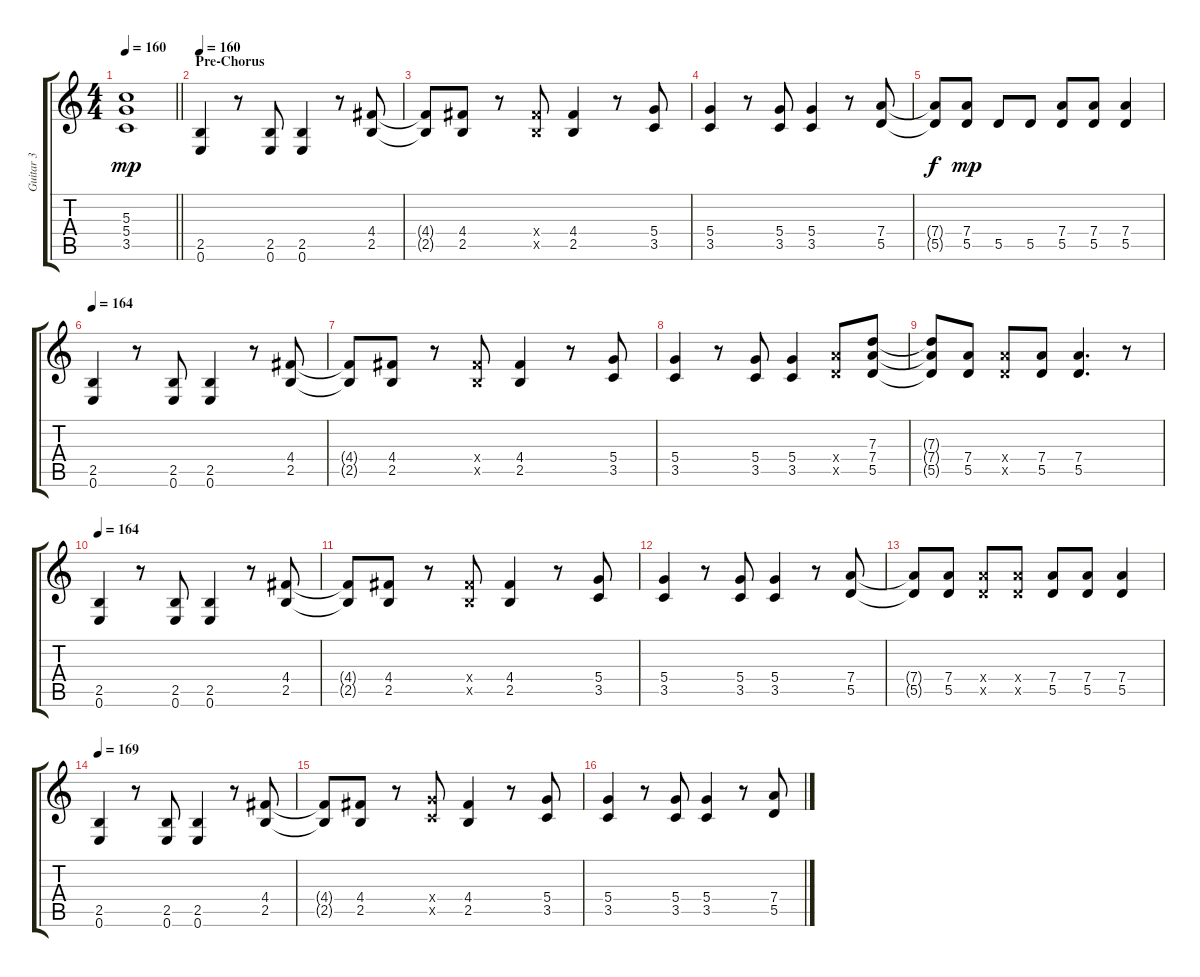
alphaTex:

\track ("Guitar 3" "Guitar 3") {instrument electricguitarclean}
\staff {score tabs}
\tuning (E4 B3 G3 D3 A2 E2) {hide}
\ts (4 4)
\tempo 160
\clef g2
\barLineRight lightlight
\ks c
(5.3{t} 5.4{t} 3.5{t}).1{dy mp} |
\section ("" "Pre-Chorus")
\tempo 160
(2.5 0.6).4 r.8 (2.5 0.6).8 (2.5 0.6).4 r.8 (4.4 2.5).8 |
(4.4{t} 2.5{t}).8 (4.4 2.5).8 r.8 (4.4{x} 2.5{x}).8 (4.4 2.5).4 r.8 (5.4 3.5).8 |
(5.4 3.5).4 r.8 (5.4 3.5).8 (5.4 3.5).4 r.8 (7.4 5.5).8 |
(7.4{t} 5.5{t}).8{dy f} (7.4 5.5).8{dy mp} 5.5.8 5.5.8 (7.4 5.5).8 (7.4 5.5).8 (7.4 5.5).4 |
\tempo 164
(2.5 0.6).4 r.8 (2.5 0.6).8 (2.5 0.6).4 r.8 (4.4 2.5).8 |
(4.4{t} 2.5{t}).8 (4.4 2.5).8 r.8 (4.4{x} 2.5{x}).8 (4.4 2.5).4 r.8 (5.4 3.5).8 |
(5.4 3.5).4 r.8 (5.4 3.5).8 (5.4 3.5).4 (7.4{x} 5.5{x}).8 (7.3 7.4 5.5).8 |
(7.3{t} 7.4{t} 5.5{t}).8 (7.4 5.5).8 (7.4{x} 5.5{x}).8 (7.4 5.5).8 (7.4 5.5).4{d} r.8 |
\tempo 164
(2.5 0.6).4 r.8 (2.5 0.6).8 (2.5 0.6).4 r.8 (4.4 2.5).8 |
(4.4{t} 2.5{t}).8 (4.4 2.5).8 r.8 (4.4{x} 2.5{x}).8 (4.4 2.5).4 r.8 (5.4 3.5).8 |
(5.4 3.5).4 r.8 (5.4 3.5).8 (5.4 3.5).4 r.8 (7.4 5.5).8 |
(7.4{t} 5.5{t}).8 (7.4 5.5).8 (7.4{x} 5.5{x}).8 (7.4{x} 5.5{x}).8 (7.4 5.5).8 (7.4 5.5).8 (7.4 5.5).4 |
\tempo 169
(2.5 0.6).4 r.8 (2.5 0.6).8 (2.5 0.6).4 r.8 (4.4 2.5).8 |
(4.4{t} 2.5{t}).8 (4.4 2.5).8 r.8 (5.4{x} 3.5{x}).8 (4.4 2.5).4 r.8 (5.4 3.5).8 |
(5.4 3.5).4 r.8 (5.4 3.5).8 (5.4 3.5).4 r.8 (7.4 5.5).8
